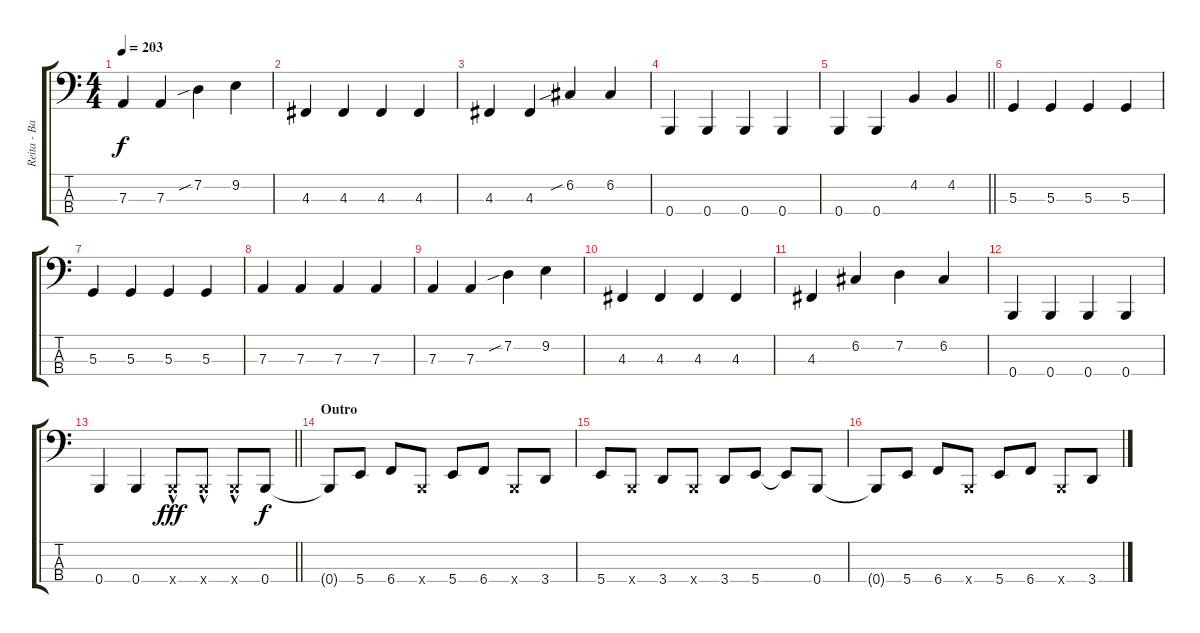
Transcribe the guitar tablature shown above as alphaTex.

\track ("Reita - Bass" "Reita - Ba") {instrument electricbasspick}
\staff {score tabs}
\tuning (C2 G1 D1 B0) {hide}
\ts (4 4)
\tempo 203
\clef f4
\ks c
7.3.4{dy f} 7.3.4 7.2{sib}.4 9.2.4 |
4.3.4 4.3.4 4.3.4 4.3.4 |
4.3.4 4.3.4 6.2{sib}.4 6.2.4 |
0.4.4 0.4.4 0.4.4 0.4.4 |
\barLineRight lightlight
0.4.4 0.4.4 4.2.4 4.2.4 |
\section ("" "")
5.3.4 5.3.4 5.3.4 5.3.4 |
5.3.4 5.3.4 5.3.4 5.3.4 |
7.3.4 7.3.4 7.3.4 7.3.4 |
7.3.4 7.3.4 7.2{sib}.4 9.2.4 |
4.3.4 4.3.4 4.3.4 4.3.4 |
4.3.4 6.2.4 7.2.4 6.2.4 |
0.4.4 0.4.4 0.4.4 0.4.4 |
\barLineRight lightlight
0.4.4 0.4.4 0.4{hac x}.8{dy fff} 0.4{hac x}.8 0.4{hac x}.8 0.4.8{dy f} |
\section ("" "Outro")
0.4{t}.8 5.4.8 6.4.8 0.4{x}.8 5.4.8 6.4.8 0.4{x}.8 3.4.8 |
5.4.8 0.4{x}.8 3.4.8 0.4{x}.8 3.4.8 5.4.8 5.4{t}.8 0.4.8 |
0.4{t}.8 5.4.8 6.4.8 0.4{x}.8 5.4.8 6.4.8 0.4{x}.8 3.4.8
